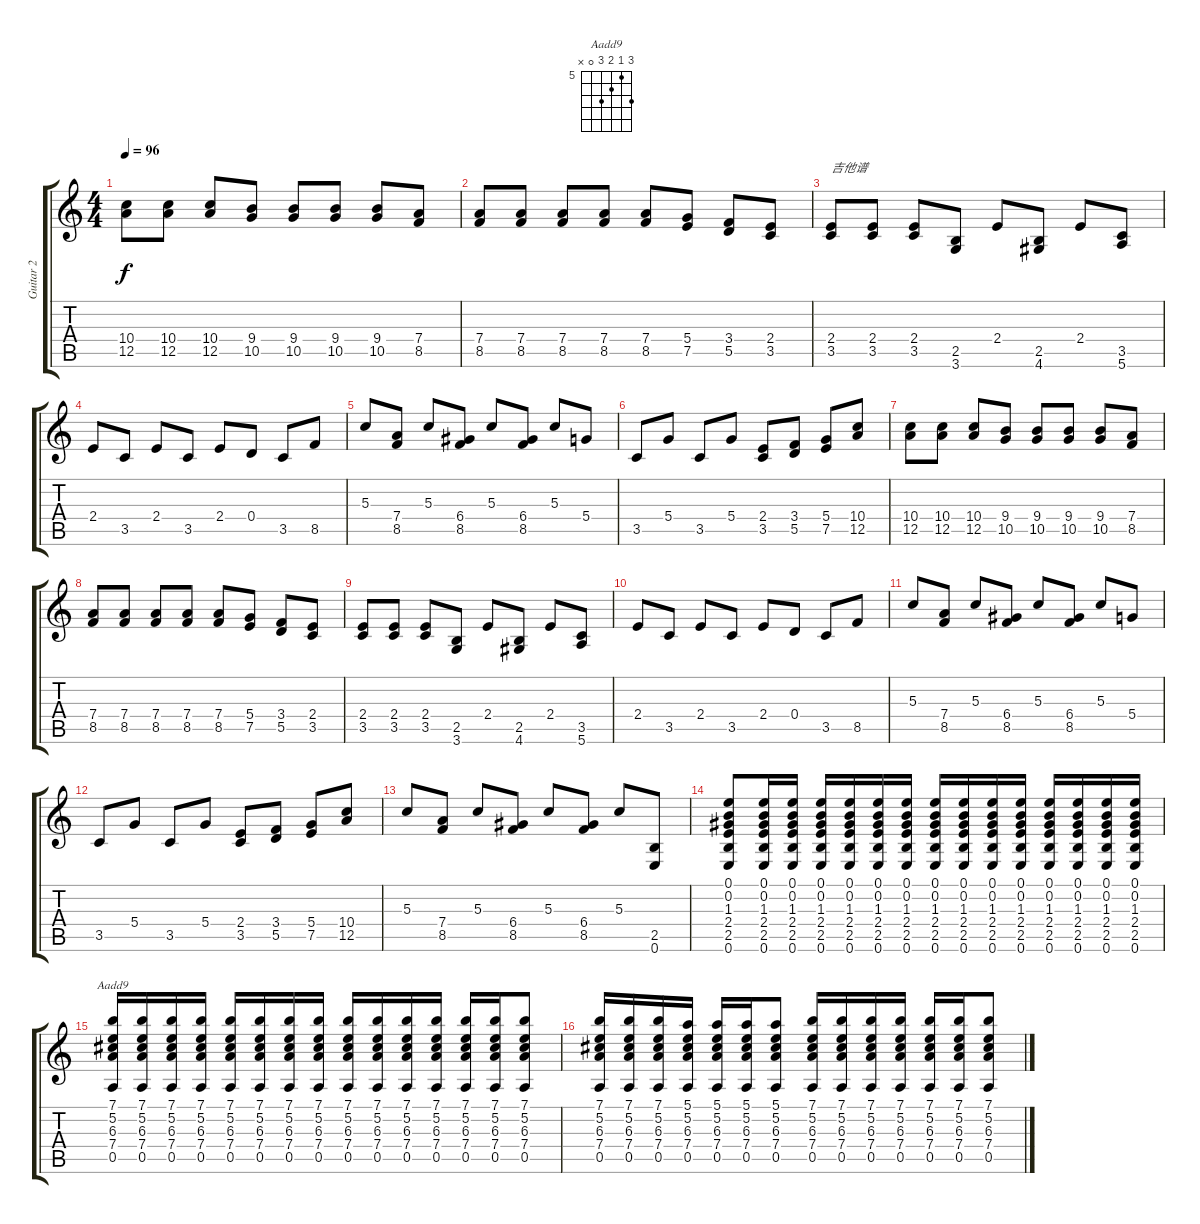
\track ("Guitar 2" "Guitar 2") {instrument distortionguitar}
\staff {score tabs}
\tuning (E4 B3 G3 D3 A2 E2) {hide}
\chord ("Aadd9" 7 5 6 7 0 x) {firstfret 5}
\ts (4 4)
\tempo 96
\clef g2
\ks c
(10.4 12.5).8{dy f} (10.4 12.5).8 (10.4 12.5).8 (9.4 10.5).8 (9.4 10.5).8 (9.4 10.5).8 (9.4 10.5).8 (7.4 8.5).8 |
(7.4 8.5).8 (7.4 8.5).8 (7.4 8.5).8 (7.4 8.5).8 (7.4 8.5).8 (5.4 7.5).8 (3.4 5.5).8 (2.4 3.5).8 |
(2.4 3.5).8{txt "吉他谱"} (2.4 3.5).8 (2.4 3.5).8 (2.5 3.6).8 2.4.8 (2.5 4.6).8 2.4.8 (3.5 5.6).8 |
2.4.8 3.5.8 2.4.8 3.5.8 2.4.8 0.4.8 3.5.8 8.5.8 |
5.3.8 (7.4 8.5).8 5.3.8 (6.4 8.5).8 5.3.8 (6.4 8.5).8 5.3.8 5.4.8 |
3.5.8 5.4.8 3.5.8 5.4.8 (2.4 3.5).8 (3.4 5.5).8 (5.4 7.5).8 (10.4 12.5).8 |
(10.4 12.5).8 (10.4 12.5).8 (10.4 12.5).8 (9.4 10.5).8 (9.4 10.5).8 (9.4 10.5).8 (9.4 10.5).8 (7.4 8.5).8 |
(7.4 8.5).8 (7.4 8.5).8 (7.4 8.5).8 (7.4 8.5).8 (7.4 8.5).8 (5.4 7.5).8 (3.4 5.5).8 (2.4 3.5).8 |
(2.4 3.5).8 (2.4 3.5).8 (2.4 3.5).8 (2.5 3.6).8 2.4.8 (2.5 4.6).8 2.4.8 (3.5 5.6).8 |
2.4.8 3.5.8 2.4.8 3.5.8 2.4.8 0.4.8 3.5.8 8.5.8 |
5.3.8 (7.4 8.5).8 5.3.8 (6.4 8.5).8 5.3.8 (6.4 8.5).8 5.3.8 5.4.8 |
3.5.8 5.4.8 3.5.8 5.4.8 (2.4 3.5).8 (3.4 5.5).8 (5.4 7.5).8 (10.4 12.5).8 |
5.3.8 (7.4 8.5).8 5.3.8 (6.4 8.5).8 5.3.8 (6.4 8.5).8 5.3.8 (2.5 0.6).8 |
(0.1 0.2 1.3 2.4 2.5 0.6).8{instrument distortionguitar} (0.1 0.2 1.3 2.4 2.5 0.6).16 (0.1 0.2 1.3 2.4 2.5 0.6).16 (0.1 0.2 1.3 2.4 2.5 0.6).16 (0.1 0.2 1.3 2.4 2.5 0.6).16 (0.1 0.2 1.3 2.4 2.5 0.6).16 (0.1 0.2 1.3 2.4 2.5 0.6).16 (0.1 0.2 1.3 2.4 2.5 0.6).16 (0.1 0.2 1.3 2.4 2.5 0.6).16 (0.1 0.2 1.3 2.4 2.5 0.6).16 (0.1 0.2 1.3 2.4 2.5 0.6).16 (0.1 0.2 1.3 2.4 2.5 0.6).16 (0.1 0.2 1.3 2.4 2.5 0.6).16 (0.1 0.2 1.3 2.4 2.5 0.6).16 (0.1 0.2 1.3 2.4 2.5 0.6).16 |
(7.1 5.2 6.3 7.4 0.5).16{ch "Aadd9"} (7.1 5.2 6.3 7.4 0.5).16 (7.1 5.2 6.3 7.4 0.5).16 (7.1 5.2 6.3 7.4 0.5).16 (7.1 5.2 6.3 7.4 0.5).16 (7.1 5.2 6.3 7.4 0.5).16 (7.1 5.2 6.3 7.4 0.5).16 (7.1 5.2 6.3 7.4 0.5).16 (7.1 5.2 6.3 7.4 0.5).16 (7.1 5.2 6.3 7.4 0.5).16 (7.1 5.2 6.3 7.4 0.5).16 (7.1 5.2 6.3 7.4 0.5).16 (7.1 5.2 6.3 7.4 0.5).16 (7.1 5.2 6.3 7.4 0.5).16 (7.1 5.2 6.3 7.4 0.5).8 |
(7.1 5.2 6.3 7.4 0.5).16 (7.1 5.2 6.3 7.4 0.5).16 (7.1 5.2 6.3 7.4 0.5).16 (5.1 5.2 6.3 7.4 0.5).16 (5.1 5.2 6.3 7.4 0.5).16 (5.1 5.2 6.3 7.4 0.5).16 (5.1 5.2 6.3 7.4 0.5).8 (7.1 5.2 6.3 7.4 0.5).16 (7.1 5.2 6.3 7.4 0.5).16 (7.1 5.2 6.3 7.4 0.5).16 (7.1 5.2 6.3 7.4 0.5).16 (7.1 5.2 6.3 7.4 0.5).16 (7.1 5.2 6.3 7.4 0.5).16 (7.1 5.2 6.3 7.4 0.5).8
